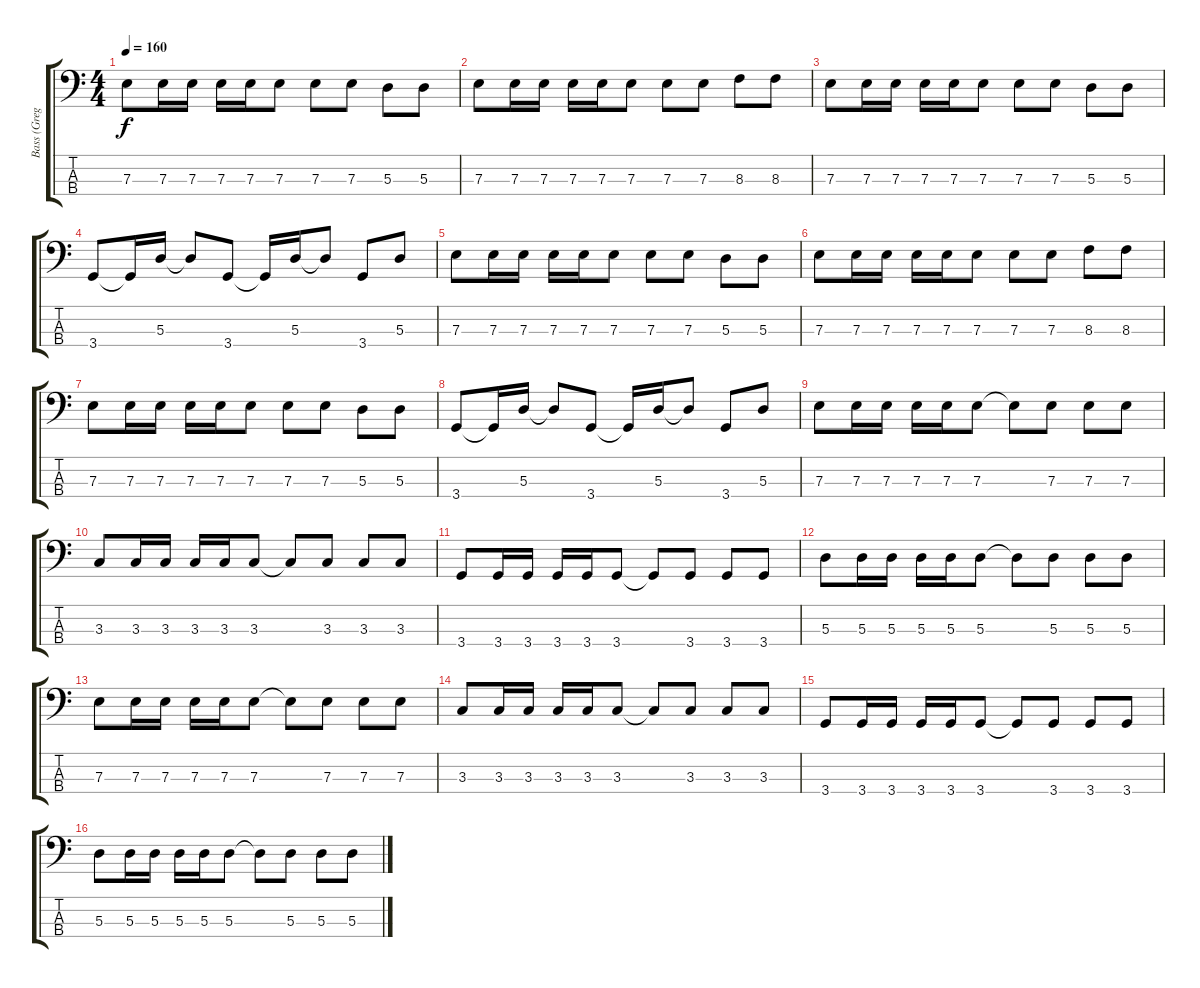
\track ("Bass (Greg K.)" "Bass (Greg") {instrument electricbasspick}
\staff {score tabs}
\tuning (G2 D2 A1 E1) {hide}
\ts (4 4)
\tempo 160
\clef f4
\ks c
7.3.8{dy f} 7.3.16 7.3.16 7.3.16 7.3.16 7.3.8 7.3.8 7.3.8 5.3.8 5.3.8 |
7.3.8 7.3.16 7.3.16 7.3.16 7.3.16 7.3.8 7.3.8 7.3.8 8.3.8 8.3.8 |
7.3.8 7.3.16 7.3.16 7.3.16 7.3.16 7.3.8 7.3.8 7.3.8 5.3.8 5.3.8 |
3.4.8 3.4{t}.16 5.3.16 5.3{t}.8 3.4.8 3.4{t}.16 5.3.16 5.3{t}.8 3.4.8 5.3.8 |
7.3.8 7.3.16 7.3.16 7.3.16 7.3.16 7.3.8 7.3.8 7.3.8 5.3.8 5.3.8 |
7.3.8 7.3.16 7.3.16 7.3.16 7.3.16 7.3.8 7.3.8 7.3.8 8.3.8 8.3.8 |
7.3.8 7.3.16 7.3.16 7.3.16 7.3.16 7.3.8 7.3.8 7.3.8 5.3.8 5.3.8 |
3.4.8 3.4{t}.16 5.3.16 5.3{t}.8 3.4.8 3.4{t}.16 5.3.16 5.3{t}.8 3.4.8 5.3.8 |
7.3.8 7.3.16 7.3.16 7.3.16 7.3.16 7.3.8 7.3{t}.8 7.3.8 7.3.8 7.3.8 |
3.3.8 3.3.16 3.3.16 3.3.16 3.3.16 3.3.8 3.3{t}.8 3.3.8 3.3.8 3.3.8 |
3.4.8 3.4.16 3.4.16 3.4.16 3.4.16 3.4.8 3.4{t}.8 3.4.8 3.4.8 3.4.8 |
5.3.8 5.3.16 5.3.16 5.3.16 5.3.16 5.3.8 5.3{t}.8 5.3.8 5.3.8 5.3.8 |
7.3.8 7.3.16 7.3.16 7.3.16 7.3.16 7.3.8 7.3{t}.8 7.3.8 7.3.8 7.3.8 |
3.3.8 3.3.16 3.3.16 3.3.16 3.3.16 3.3.8 3.3{t}.8 3.3.8 3.3.8 3.3.8 |
3.4.8 3.4.16 3.4.16 3.4.16 3.4.16 3.4.8 3.4{t}.8 3.4.8 3.4.8 3.4.8 |
5.3.8 5.3.16 5.3.16 5.3.16 5.3.16 5.3.8 5.3{t}.8 5.3.8 5.3.8 5.3.8
